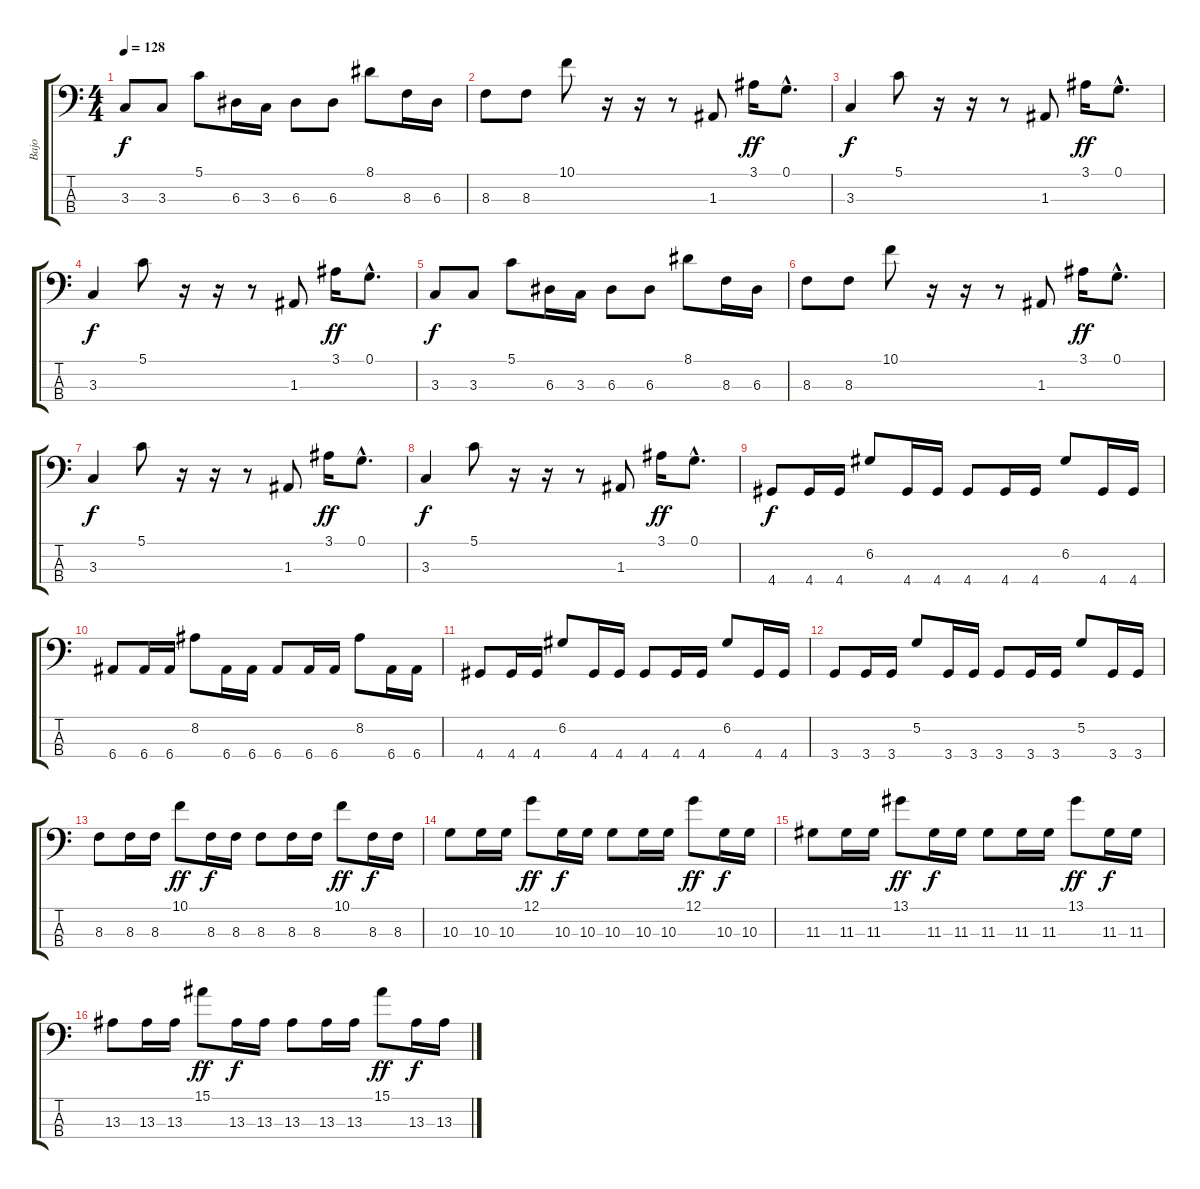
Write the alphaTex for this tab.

\track ("Bajo" "Bajo") {instrument synthbass2}
\staff {score tabs}
\tuning (G2 D2 A1 E1) {hide}
\ts (4 4)
\tempo 128
\clef f4
\ks c
3.3.8{dy f} 3.3.8 5.1.8 6.3.16 3.3.16 6.3.8 6.3.8 8.1.8 8.3.16 6.3.16 |
8.3.8 8.3.8 10.1.8 r.16 r.16 r.8 1.3.8 3.1.16{dy ff} 0.1{hac}.8{d} |
3.3.4{dy f} 5.1.8 r.16 r.16 r.8 1.3.8 3.1.16{dy ff} 0.1{hac}.8{d} |
3.3.4{dy f} 5.1.8 r.16 r.16 r.8 1.3.8 3.1.16{dy ff} 0.1{hac}.8{d} |
3.3.8{dy f} 3.3.8 5.1.8 6.3.16 3.3.16 6.3.8 6.3.8 8.1.8 8.3.16 6.3.16 |
8.3.8 8.3.8 10.1.8 r.16 r.16 r.8 1.3.8 3.1.16{dy ff} 0.1{hac}.8{d} |
3.3.4{dy f} 5.1.8 r.16 r.16 r.8 1.3.8 3.1.16{dy ff} 0.1{hac}.8{d} |
3.3.4{dy f} 5.1.8 r.16 r.16 r.8 1.3.8 3.1.16{dy ff} 0.1{hac}.8{d} |
4.4.8{dy f} 4.4.16 4.4.16 6.2.8 4.4.16 4.4.16 4.4.8 4.4.16 4.4.16 6.2.8 4.4.16 4.4.16 |
6.4.8 6.4.16 6.4.16 8.2.8 6.4.16 6.4.16 6.4.8 6.4.16 6.4.16 8.2.8 6.4.16 6.4.16 |
4.4.8 4.4.16 4.4.16 6.2.8 4.4.16 4.4.16 4.4.8 4.4.16 4.4.16 6.2.8 4.4.16 4.4.16 |
3.4.8 3.4.16 3.4.16 5.2.8 3.4.16 3.4.16 3.4.8 3.4.16 3.4.16 5.2.8 3.4.16 3.4.16 |
8.3.8 8.3.16 8.3.16 10.1.8{dy ff} 8.3.16{dy f} 8.3.16 8.3.8 8.3.16 8.3.16 10.1.8{dy ff} 8.3.16{dy f} 8.3.16 |
10.3.8 10.3.16 10.3.16 12.1.8{dy ff} 10.3.16{dy f} 10.3.16 10.3.8 10.3.16 10.3.16 12.1.8{dy ff} 10.3.16{dy f} 10.3.16 |
11.3.8 11.3.16 11.3.16 13.1.8{dy ff} 11.3.16{dy f} 11.3.16 11.3.8 11.3.16 11.3.16 13.1.8{dy ff} 11.3.16{dy f} 11.3.16 |
13.3.8 13.3.16 13.3.16 15.1.8{dy ff} 13.3.16{dy f} 13.3.16 13.3.8 13.3.16 13.3.16 15.1.8{dy ff} 13.3.16{dy f} 13.3.16
